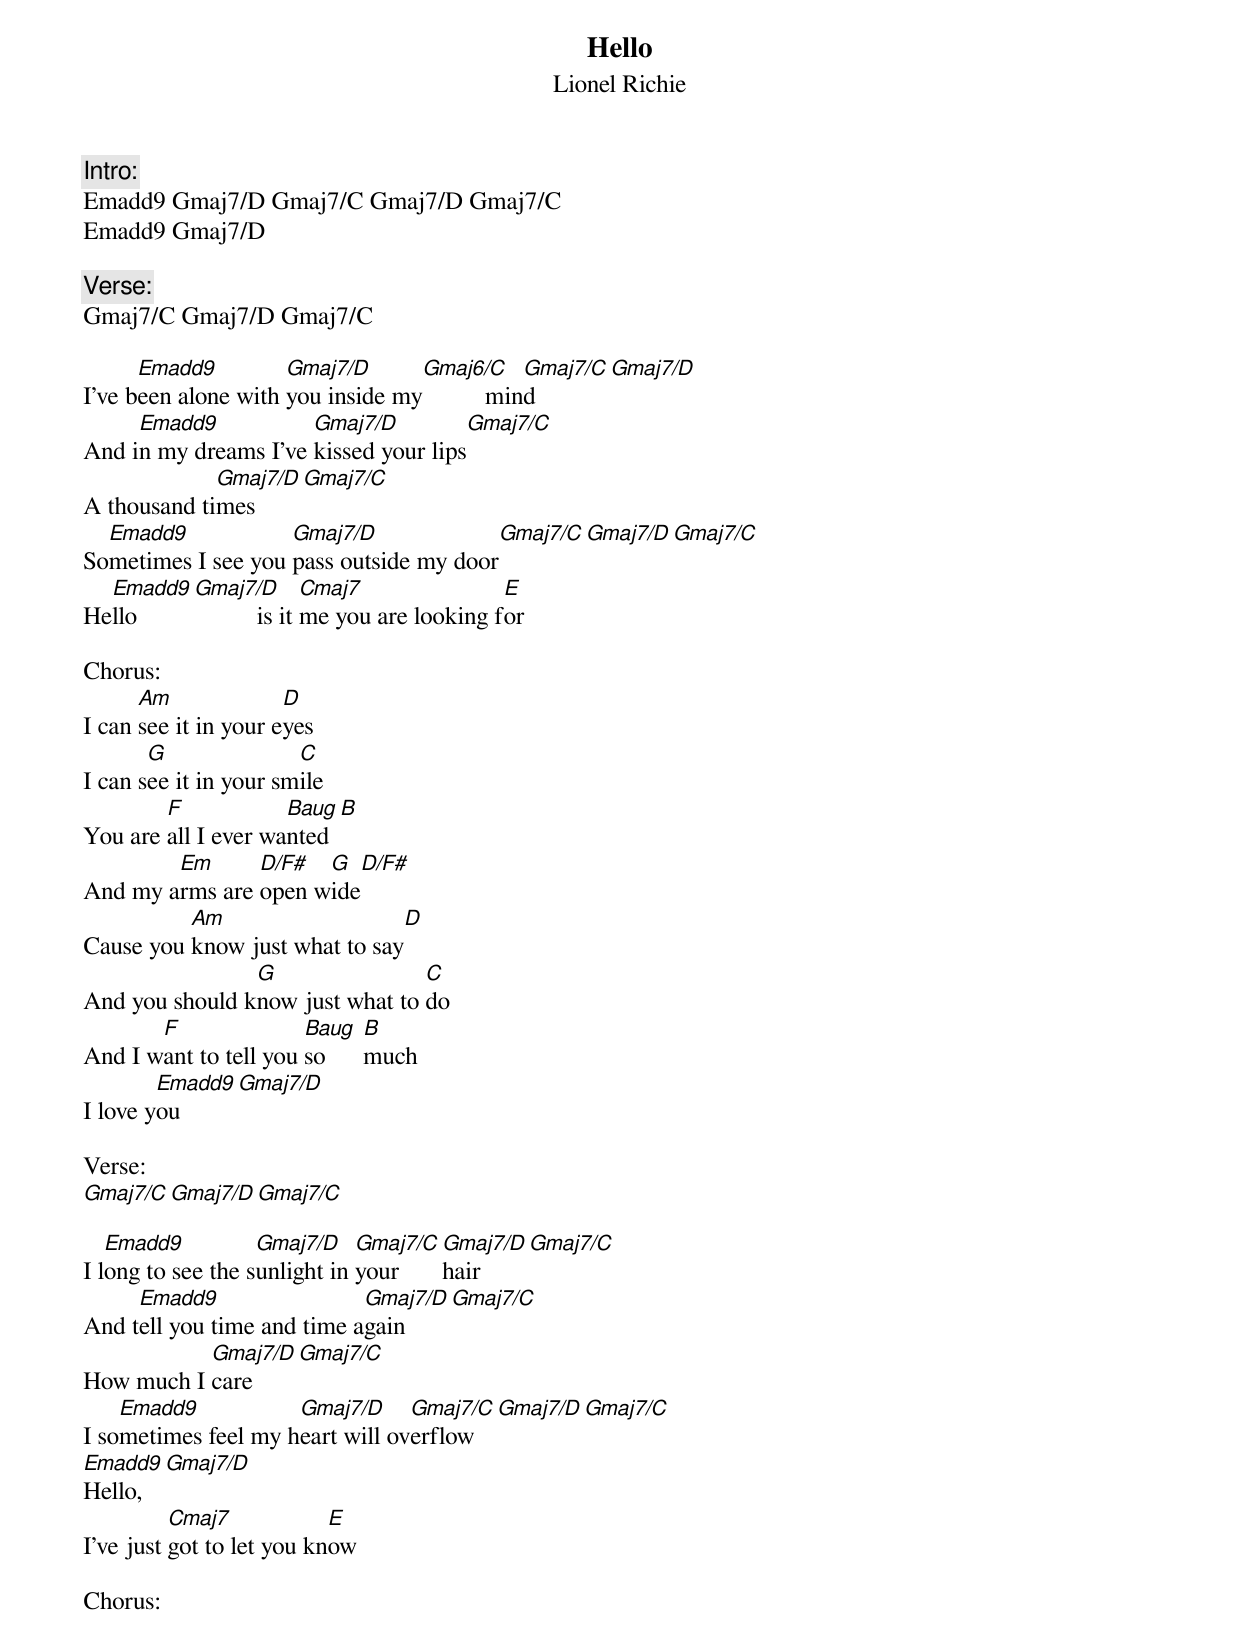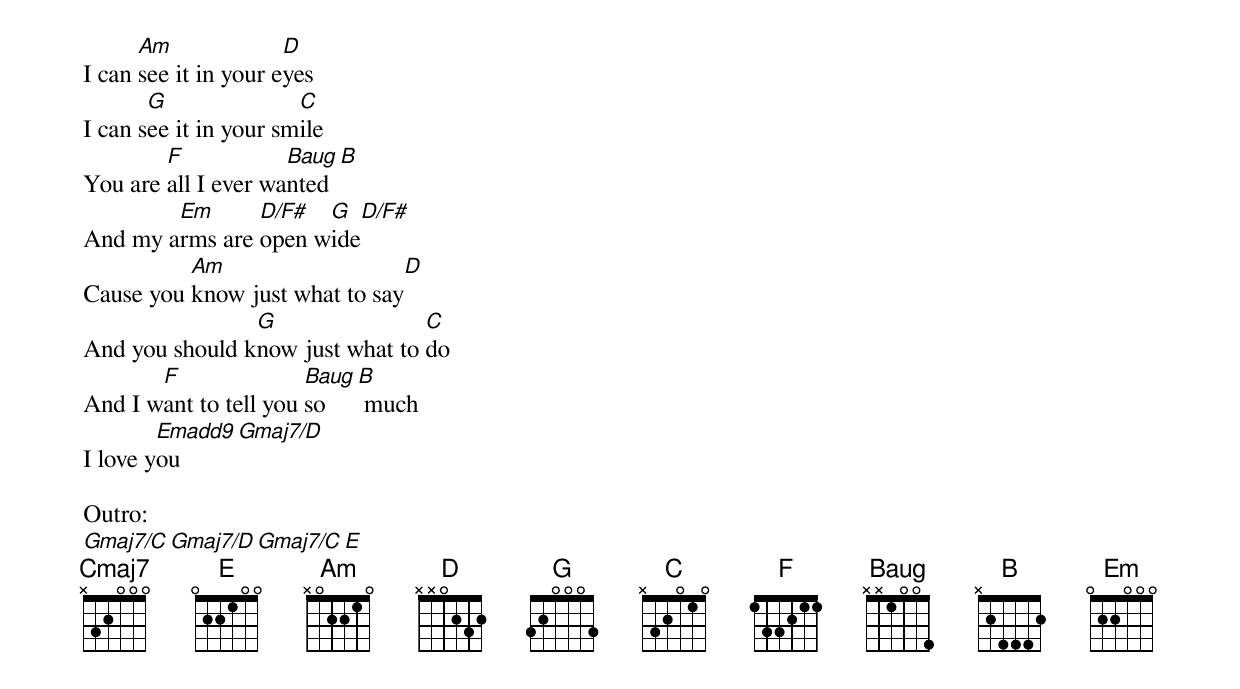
Hello
Lionel Richie

Intro:
Emadd9 Gmaj7/D Gmaj7/C Gmaj7/D Gmaj7/C
Emadd9 Gmaj7/D

Verse:
Gmaj7/C Gmaj7/D Gmaj7/C

      Emadd9         Gmaj7/D      Gmaj6/C      Gmaj7/C Gmaj7/D
I've been alone with you inside my          mind
     Emadd9           Gmaj7/D          Gmaj7/C
And in my dreams I've kissed your lips
             Gmaj7/D Gmaj7/C
A thousand times
  Emadd9            Gmaj7/D              Gmaj7/C Gmaj7/D Gmaj7/C
Sometimes I see you pass outside my door
  Emadd9 Gmaj7/D         Cmaj7               E
Hello              is it me you are looking for

Chorus:
      Am              D
I can see it in your eyes
       G               C
I can see it in your smile
        F            Baug B
You are all I ever wanted
        Em      D/F#  G   D/F#
And my arms are open wide
          Am                      D
Cause you know just what to say
                G                C
And you should know just what to do
       F               Baug    B
And I want to tell you so      much
        Emadd9 Gmaj7/D
I love you

Verse:
Gmaj7/C Gmaj7/D Gmaj7/C

   Emadd9          Gmaj7/D    Gmaj7/C   Gmaj7/D Gmaj7/C
I long to see the sunlight in your      hair
     Emadd9                 Gmaj7/D Gmaj7/C
And tell you time and time again
           Gmaj7/D Gmaj7/C
How much I care
    Emadd9           Gmaj7/D     Gmaj7/C   Gmaj7/D Gmaj7/C
I sometimes feel my heart will overflow
Emadd9 Gmaj7/D
Hello,
          Cmaj7            E
I've just got to let you know

Chorus:
      Am              D
I can see it in your eyes
       G               C
I can see it in your smile
        F            Baug   B
You are all I ever wanted
        Em      D/F#  G   D/F#
And my arms are open wide
          Am                      D
Cause you know just what to say
                G                C
And you should know just what to do
       F               Baug   B
And I want to tell you so      much
        Emadd9 Gmaj7/D
I love you

Outro:
Gmaj7/C Gmaj7/D Gmaj7/C E
